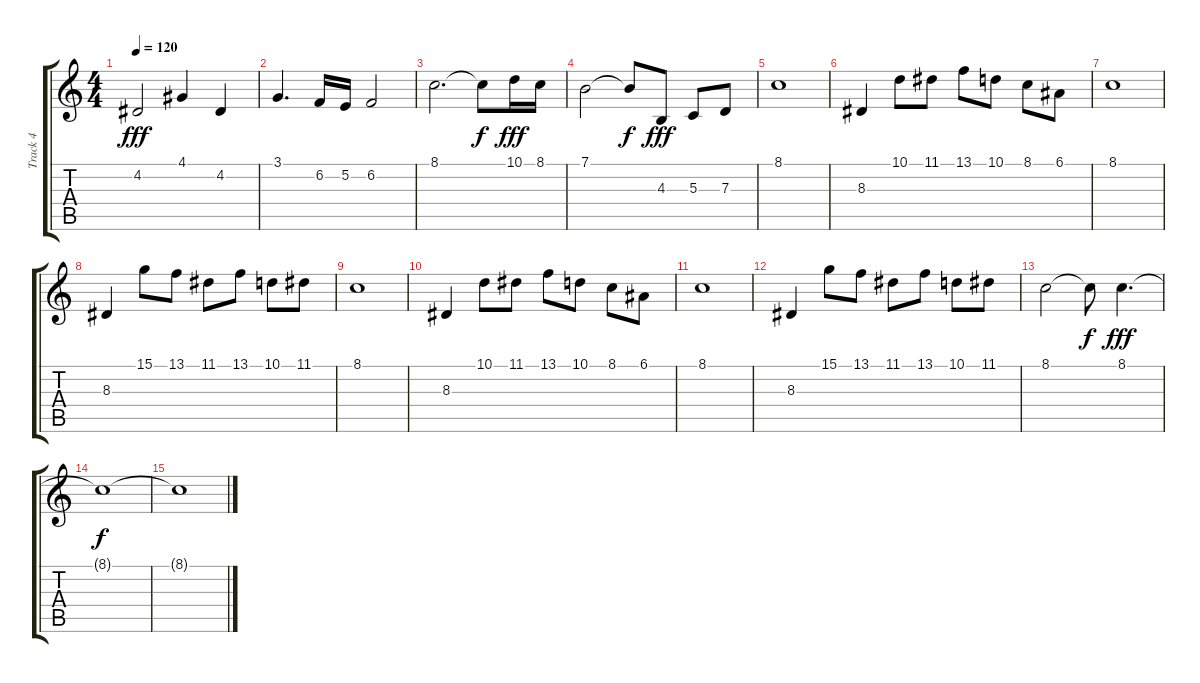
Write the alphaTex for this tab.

\track ("Track 4" "Track 4") {instrument stringensemble2}
\staff {score tabs}
\tuning (E4 B3 G3 D3 A2 E2) {hide}
\ts (4 4)
\tempo 120
\clef g2
\ks c
4.2.2{dy fff} 4.1.4 4.2.4 |
3.1.4{d} 6.2.16 5.2.16 6.2.2 |
8.1.2{d} 8.1{t}.8{dy f} 10.1.16{dy fff} 8.1.16 |
7.1.2 7.1{t}.8{dy f} 4.3.8{dy fff} 5.3.8 7.3.8 |
8.1.1 |
8.3.4 10.1.8 11.1.8 13.1.8 10.1.8 8.1.8 6.1.8 |
8.1.1 |
8.3.4 15.1.8 13.1.8 11.1.8 13.1.8 10.1.8 11.1.8 |
8.1.1 |
8.3.4 10.1.8 11.1.8 13.1.8 10.1.8 8.1.8 6.1.8 |
8.1.1 |
8.3.4 15.1.8 13.1.8 11.1.8 13.1.8 10.1.8 11.1.8 |
8.1.2 8.1{t}.8{dy f} 8.1.4{d dy fff} |
8.1{t}.1{dy f} |
8.1{t}.1
